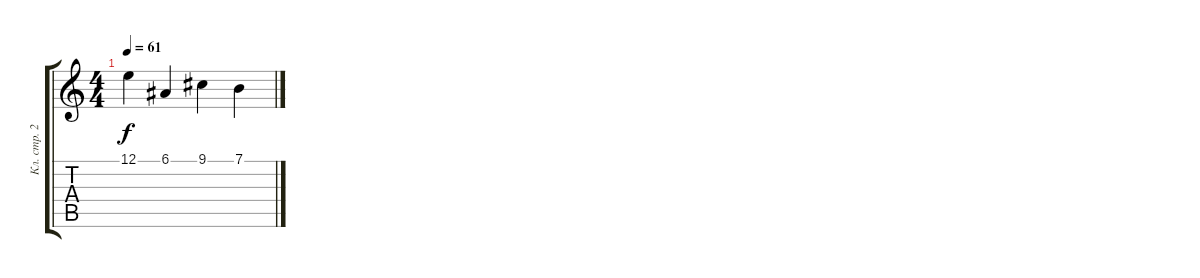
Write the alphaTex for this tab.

\track ("Кл. стр. 2" "Кл. стр. 2") {instrument stringensemble1}
\staff {score tabs}
\tuning (E4 B3 G3 D3 A2 E2) {hide}
\ts (4 4)
\tempo 61
\clef g2
\ks c
12.1.4{dy f} 6.1.4 9.1.4 7.1.4
